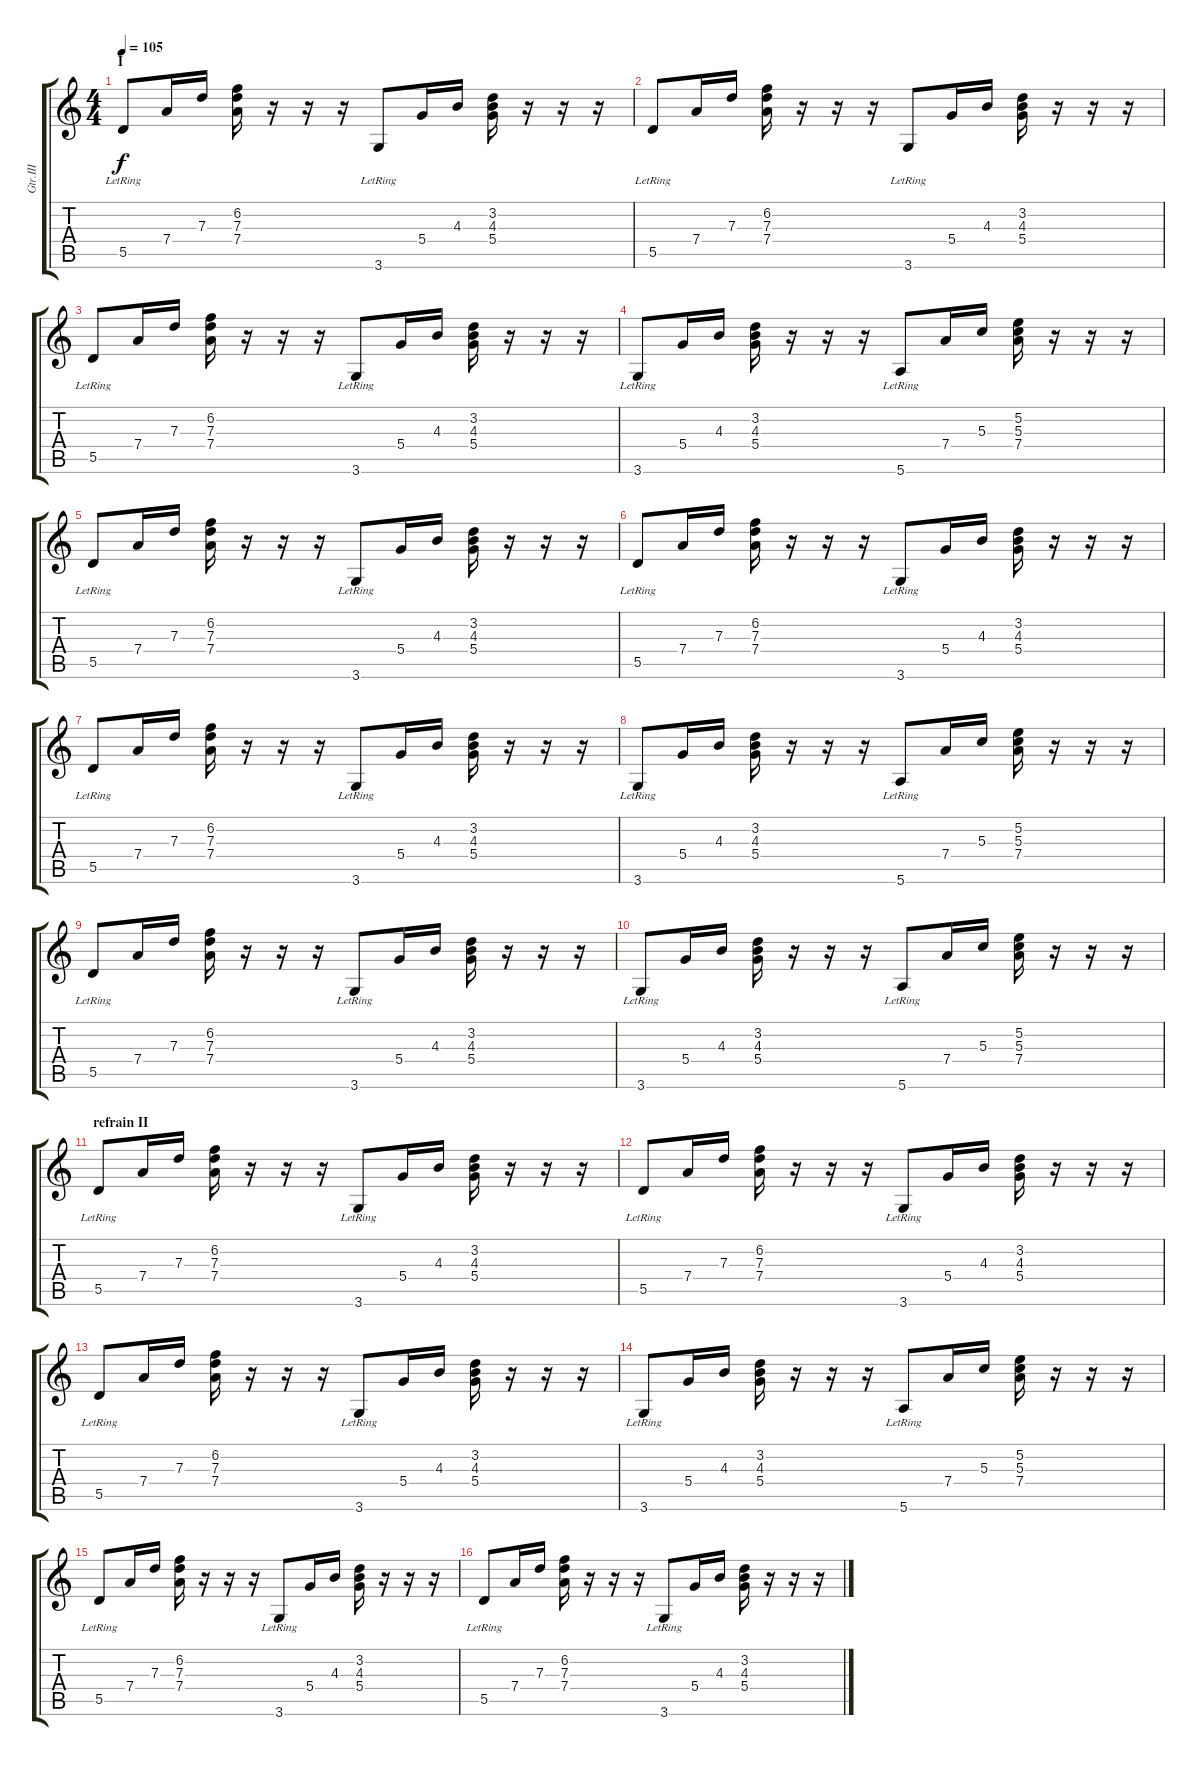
\track ("Gtr.III" "Gtr.III") {instrument electricguitarjazz}
\staff {score tabs}
\tuning (E4 B3 G3 D3 A2 E2) {hide}
\ts (4 4)
\section ("" "I")
\tempo 105
\clef g2
\ks c
5.5{lr}.8{dy f} 7.4.16 7.3.16 (6.2 7.3 7.4).16 r.16 r.16 r.16 3.6{lr}.8 5.4.16 4.3.16 (3.2 4.3 5.4).16 r.16 r.16 r.16 |
5.5{lr}.8 7.4.16 7.3.16 (6.2 7.3 7.4).16 r.16 r.16 r.16 3.6{lr}.8 5.4.16 4.3.16 (3.2 4.3 5.4).16 r.16 r.16 r.16 |
5.5{lr}.8 7.4.16 7.3.16 (6.2 7.3 7.4).16 r.16 r.16 r.16 3.6{lr}.8 5.4.16 4.3.16 (3.2 4.3 5.4).16 r.16 r.16 r.16 |
3.6{lr}.8 5.4.16 4.3.16 (3.2 4.3 5.4).16 r.16 r.16 r.16 5.6{lr}.8 7.4.16 5.3.16 (5.2 5.3 7.4).16 r.16 r.16 r.16 |
5.5{lr}.8 7.4.16 7.3.16 (6.2 7.3 7.4).16 r.16 r.16 r.16 3.6{lr}.8 5.4.16 4.3.16 (3.2 4.3 5.4).16 r.16 r.16 r.16 |
5.5{lr}.8 7.4.16 7.3.16 (6.2 7.3 7.4).16 r.16 r.16 r.16 3.6{lr}.8 5.4.16 4.3.16 (3.2 4.3 5.4).16 r.16 r.16 r.16 |
5.5{lr}.8 7.4.16 7.3.16 (6.2 7.3 7.4).16 r.16 r.16 r.16 3.6{lr}.8 5.4.16 4.3.16 (3.2 4.3 5.4).16 r.16 r.16 r.16 |
3.6{lr}.8 5.4.16 4.3.16 (3.2 4.3 5.4).16 r.16 r.16 r.16 5.6{lr}.8 7.4.16 5.3.16 (5.2 5.3 7.4).16 r.16 r.16 r.16 |
5.5{lr}.8 7.4.16 7.3.16 (6.2 7.3 7.4).16 r.16 r.16 r.16 3.6{lr}.8 5.4.16 4.3.16 (3.2 4.3 5.4).16 r.16 r.16 r.16 |
3.6{lr}.8 5.4.16 4.3.16 (3.2 4.3 5.4).16 r.16 r.16 r.16 5.6{lr}.8 7.4.16 5.3.16 (5.2 5.3 7.4).16 r.16 r.16 r.16 |
\section ("" "refrain II")
5.5{lr}.8 7.4.16 7.3.16 (6.2 7.3 7.4).16 r.16 r.16 r.16 3.6{lr}.8 5.4.16 4.3.16 (3.2 4.3 5.4).16 r.16 r.16 r.16 |
5.5{lr}.8 7.4.16 7.3.16 (6.2 7.3 7.4).16 r.16 r.16 r.16 3.6{lr}.8 5.4.16 4.3.16 (3.2 4.3 5.4).16 r.16 r.16 r.16 |
5.5{lr}.8 7.4.16 7.3.16 (6.2 7.3 7.4).16 r.16 r.16 r.16 3.6{lr}.8 5.4.16 4.3.16 (3.2 4.3 5.4).16 r.16 r.16 r.16 |
3.6{lr}.8 5.4.16 4.3.16 (3.2 4.3 5.4).16 r.16 r.16 r.16 5.6{lr}.8 7.4.16 5.3.16 (5.2 5.3 7.4).16 r.16 r.16 r.16 |
5.5{lr}.8 7.4.16 7.3.16 (6.2 7.3 7.4).16 r.16 r.16 r.16 3.6{lr}.8 5.4.16 4.3.16 (3.2 4.3 5.4).16 r.16 r.16 r.16 |
5.5{lr}.8 7.4.16 7.3.16 (6.2 7.3 7.4).16 r.16 r.16 r.16 3.6{lr}.8 5.4.16 4.3.16 (3.2 4.3 5.4).16 r.16 r.16 r.16
